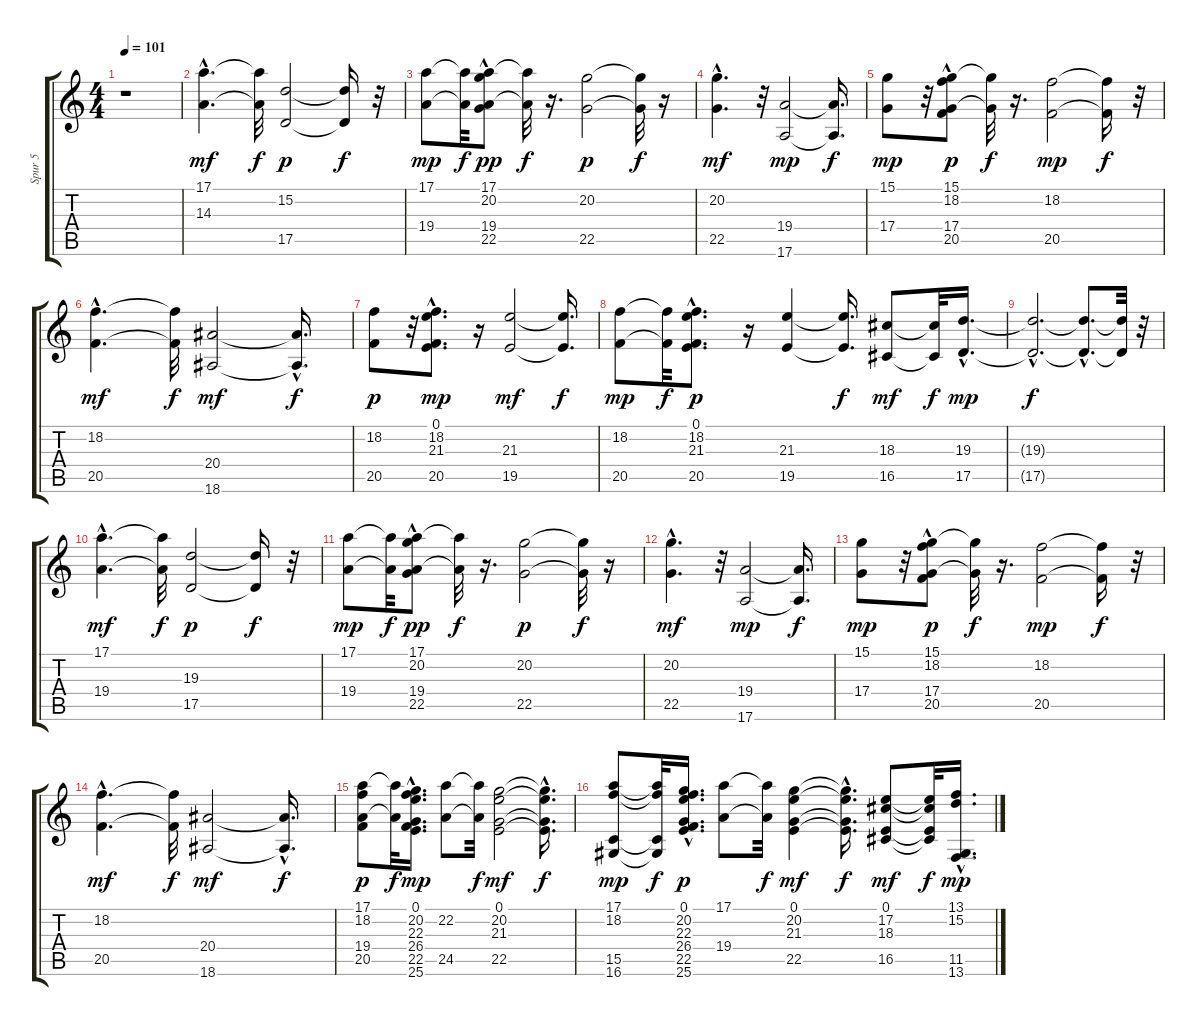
\track ("Spur 5" "Spur 5") {instrument choiraahs}
\staff {score tabs}
\tuning (E4 B3 G3 D3 A2 E2) {hide}
\ts (4 4)
\tempo 101
\clef g2
\ks c
r.1{dy mf instrument choiraahs} |
(17.1{hac} 14.3{hac}).4{d} (17.1{t} 14.3{t}).32{dy f} (15.2 17.5).2{dy p} (15.2{t} 17.5{t}).16{dy f} r.32 |
(17.1 19.4).8{dy mp} (17.1{t} 19.4{t}).32{dy f} (17.1 20.2{hac} 19.4 22.5{hac}).8{dy pp} (17.1{t} 19.4{t}).32{dy f} r.16{d} (20.2 22.5).2{dy p} (20.2{t} 22.5{t}).32{dy f} r.16 |
(20.2{hac} 22.5{hac}).4{d dy mf} r.32 (19.4 17.6).2{dy mp} (19.4{t} 17.6{t}).16{d dy f} |
(15.1 17.4).8{dy mp} r.32 (15.1 18.2{hac} 17.4 20.5{hac}).8{dy p} (15.1{t} 17.4{t}).32{dy f} r.16{d} (18.2 20.5).2{dy mp} (18.2{t} 20.5{t}).16{dy f} r.32 |
(18.2{hac} 20.5{hac}).4{d dy mf} (18.2{t} 20.5{t}).32{dy f} (20.4 18.6).2{dy mf} (20.4{hac t} 18.6{hac t}).16{d dy f} |
(18.2 20.5).8{dy p} r.32 (0.1 18.2{hac} 21.3 20.5{hac}).8{d dy mp} r.16 (21.3 19.5).2{dy mf} (21.3{t} 19.5{t}).16{d dy f} |
(18.2 20.5).8{dy mp} (18.2{t} 20.5{t}).32{dy f} (0.1{hac} 18.2{hac} 21.3{hac} 20.5{hac}).8{d dy p} r.16 (21.3 19.5).4 (21.3{t} 19.5{t}).16{d dy f} (18.3 16.5).8{dy mf} (18.3{t} 16.5{t}).32{dy f} (19.3{hac} 17.5{hac}).16{d dy mp} |
(19.3{hac t} 17.5{hac t}).2{d dy f} (19.3{hac t} 17.5{hac t}).8{d} (19.3{t} 17.5{t}).32 r.32 |
(17.1{hac} 19.4{hac}).4{d dy mf} (17.1{t} 19.4{t}).32{dy f} (19.3 17.5).2{dy p} (19.3{t} 17.5{t}).16{dy f} r.32 |
(17.1 19.4).8{dy mp} (17.1{t} 19.4{t}).32{dy f} (17.1 20.2{hac} 19.4 22.5{hac}).8{dy pp} (17.1{t} 19.4{t}).32{dy f} r.16{d} (20.2 22.5).2{dy p} (20.2{t} 22.5{t}).32{dy f} r.16 |
(20.2{hac} 22.5{hac}).4{d dy mf} r.32 (19.4 17.6).2{dy mp} (19.4{t} 17.6{t}).16{d dy f} |
(15.1 17.4).8{dy mp} r.32 (15.1 18.2{hac} 17.4 20.5{hac}).8{dy p} (15.1{t} 17.4{t}).32{dy f} r.16{d} (18.2 20.5).2{dy mp} (18.2{t} 20.5{t}).16{dy f} r.32 |
(18.2{hac} 20.5{hac}).4{d dy mf} (18.2{t} 20.5{t}).32{dy f} (20.4 18.6).2{dy mf} (20.4{hac t} 18.6{hac t}).16{d dy f} |
(17.1 18.2 19.4 20.5).8{dy p} (17.1{t} 19.4{t}).32{dy f} (0.1 20.2{hac} 22.3{hac} 26.4 22.5{hac} 25.6{hac}).16{d dy mp} (22.2 24.5).8 (22.2{t} 24.5{t}).32{dy f} (0.1 20.2 21.3 22.5).2{dy mf} (0.1{t} 20.2{hac t} 21.3{t} 22.5{hac t}).16{d dy f} |
(17.1 18.2 15.5 16.6).8{dy mp} (17.1{t} 18.2{t} 15.5{t} 16.6{t}).32{dy f} (0.1{hac} 20.2 22.3{hac} 26.4{hac} 22.5 25.6{hac}).16{d dy p} (17.1 19.4).8 (17.1{t} 19.4{t}).32{dy f} (0.1 20.2 21.3 22.5).4{dy mf} (0.1{hac t} 20.2{hac t} 21.3{hac t} 22.5{hac t}).16{d dy f} (0.1 17.2 18.3 16.5).8{dy mf} (0.1{t} 17.2{t} 18.3{t} 16.5{t}).32{dy f} (13.1{hac} 15.2{hac} 11.5{hac} 13.6{hac}).16{d dy mp}
